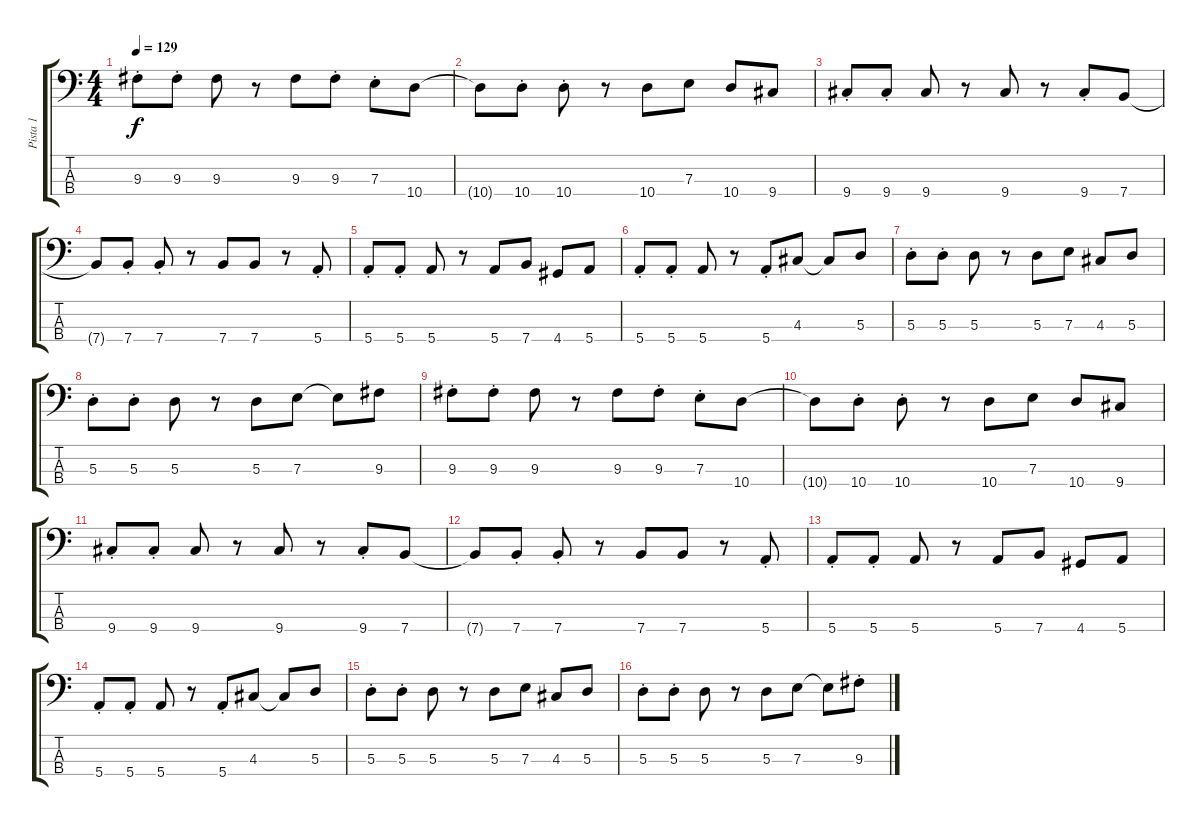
\track ("Pista 1" "Pista 1") {instrument electricbassfinger}
\staff {score tabs}
\tuning (G2 D2 A1 E1) {hide}
\ts (4 4)
\tempo 129
\clef f4
\ks c
9.3{st}.8{dy f} 9.3{st}.8 9.3.8 r.8 9.3.8 9.3{st}.8 7.3{st}.8 10.4.8 |
10.4{t}.8 10.4{st}.8 10.4{st}.8 r.8 10.4.8 7.3.8 10.4.8 9.4.8 |
9.4{st}.8 9.4{st}.8 9.4.8 r.8 9.4.8 r.8 9.4{st}.8 7.4.8 |
7.4{t}.8 7.4{st}.8 7.4{st}.8 r.8 7.4.8 7.4.8 r.8 5.4{st}.8 |
5.4{st}.8 5.4{st}.8 5.4.8 r.8 5.4.8 7.4.8 4.4.8 5.4.8 |
5.4{st}.8 5.4{st}.8 5.4.8 r.8 5.4{st}.8 4.3.8 4.3{t}.8 5.3.8 |
5.3{st}.8 5.3{st}.8 5.3.8 r.8 5.3.8 7.3.8 4.3.8 5.3.8 |
5.3{st}.8 5.3{st}.8 5.3.8 r.8 5.3.8 7.3.8 7.3{t}.8 9.3.8 |
9.3{st}.8 9.3{st}.8 9.3.8 r.8 9.3.8 9.3{st}.8 7.3{st}.8 10.4.8 |
10.4{t}.8 10.4{st}.8 10.4{st}.8 r.8 10.4.8 7.3.8 10.4.8 9.4.8 |
9.4{st}.8 9.4{st}.8 9.4.8 r.8 9.4.8 r.8 9.4{st}.8 7.4.8 |
7.4{t}.8 7.4{st}.8 7.4{st}.8 r.8 7.4.8 7.4.8 r.8 5.4{st}.8 |
5.4{st}.8 5.4{st}.8 5.4.8 r.8 5.4.8 7.4.8 4.4.8 5.4.8 |
5.4{st}.8 5.4{st}.8 5.4.8 r.8 5.4{st}.8 4.3.8 4.3{t}.8 5.3.8 |
5.3{st}.8 5.3{st}.8 5.3.8 r.8 5.3.8 7.3.8 4.3.8 5.3.8 |
5.3{st}.8 5.3{st}.8 5.3.8 r.8 5.3.8 7.3.8 7.3{t}.8 9.3{st}.8
